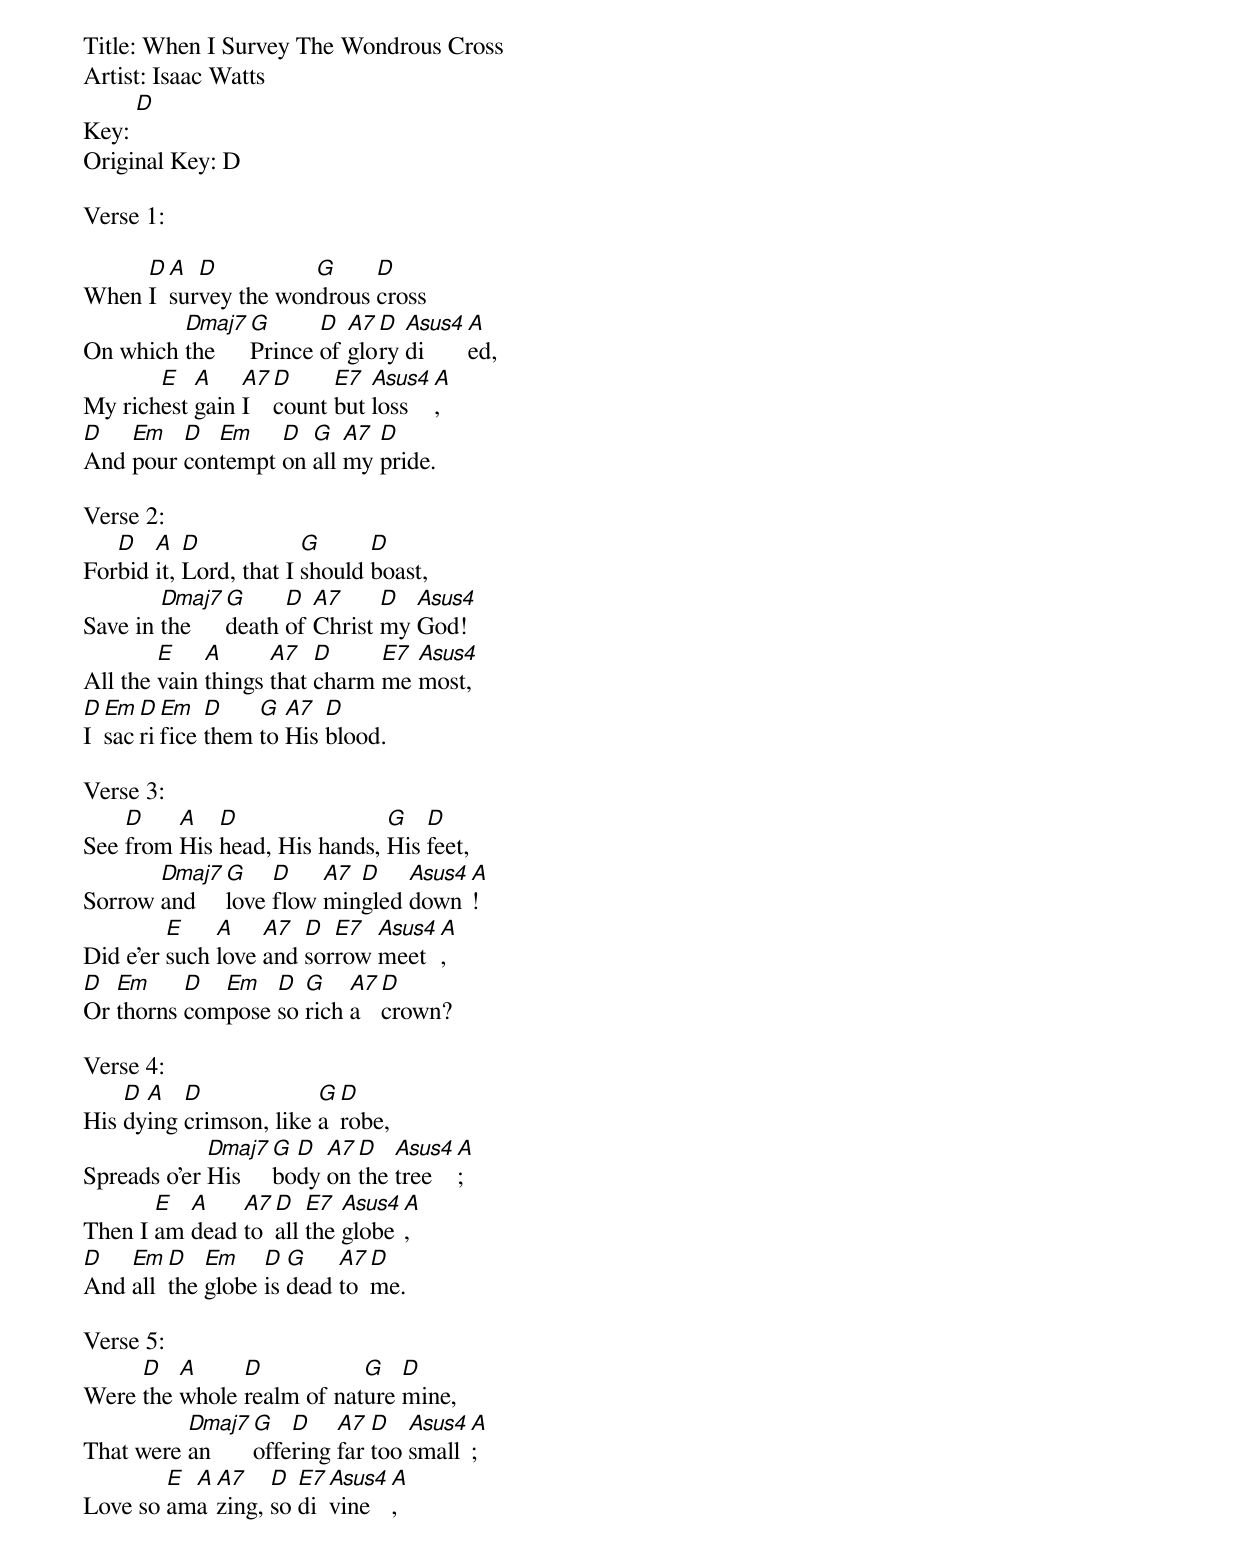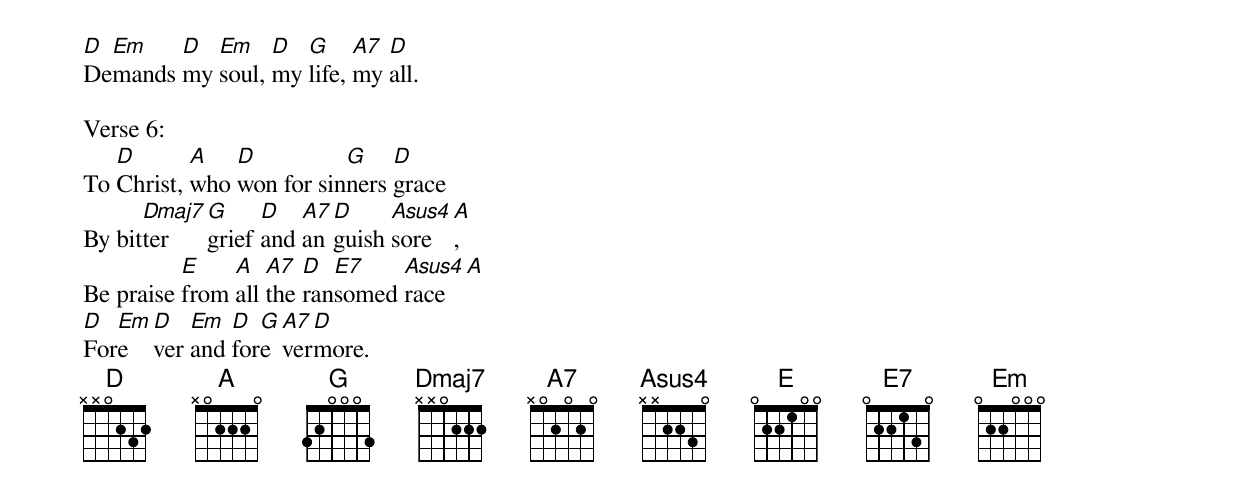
Title: When I Survey The Wondrous Cross
Artist: Isaac Watts
Key: [D]
Original Key: D

Verse 1:

When [D]I [A]sur[D]vey the won[G]drous [D]cross
On which [Dmaj7]the [G]Prince [D]of [A7]glo[D]ry [Asus4]di[A]ed,
My rich[E]est [A]gain [A7]I [D]count [E7]but [Asus4]loss[A],
[D]And [Em]pour [D]con[Em]tempt [D]on [G]all [A7]my [D]pride.

Verse 2:
For[D]bid [A]it, [D]Lord, that I [G]should [D]boast,
Save in [Dmaj7]the [G]death [D]of [A7]Christ [D]my [Asus4]God!
All the [E]vain [A]things [A7]that [D]charm [E7]me [Asus4]most,
[D]I [Em]sac[D]ri[Em]fice [D]them [G]to [A7]His [D]blood.

Verse 3:
See [D]from [A]His [D]head, His hands, [G]His [D]feet,
Sorrow [Dmaj7]and [G]love [D]flow [A7]min[D]gled [Asus4]down[A]!
Did e’er [E]such [A]love [A7]and [D]sor[E7]row [Asus4]meet[A],
[D]Or [Em]thorns [D]com[Em]pose [D]so [G]rich [A7]a [D]crown?

Verse 4:
His [D]dy[A]ing [D]crimson, like [G]a [D]robe,
Spreads o’er [Dmaj7]His [G]bo[D]dy [A7]on [D]the [Asus4]tree[A];
Then I [E]am [A]dead [A7]to [D]all [E7]the [Asus4]globe[A],
[D]And [Em]all [D]the [Em]globe [D]is [G]dead [A7]to [D]me.

Verse 5:
Were [D]the [A]whole [D]realm of nat[G]ure [D]mine,
That were [Dmaj7]an [G]offe[D]ring [A7]far [D]too [Asus4]small[A];
Love so [E]am[A]a[A7]zing, [D]so [E7]di[Asus4]vine[A],
[D]De[Em]mands [D]my [Em]soul, [D]my [G]life, [A7]my [D]all.

Verse 6:
To [D]Christ, [A]who [D]won for sin[G]ners [D]grace
By bit[Dmaj7]ter [G]grief [D]and [A7]an[D]guish [Asus4]sore[A],
Be praise [E]from [A]all [A7]the [D]ran[E7]somed [Asus4]race[A]
[D]For[Em]e[D]ver [Em]and [D]for[G]e[A7]ver[D]more.
